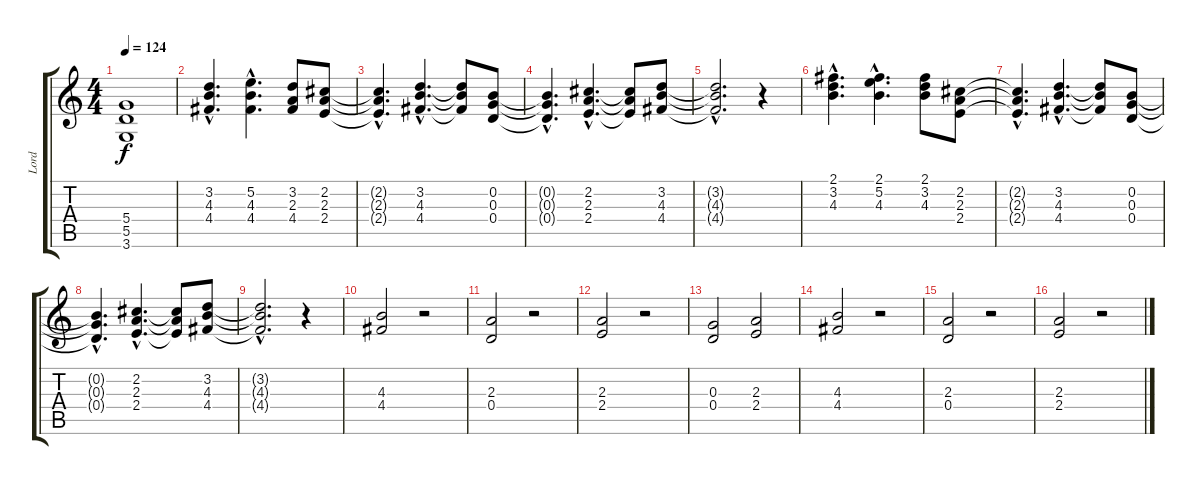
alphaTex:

\track ("Lord" "Lord") {instrument drawbarorgan}
\staff {score tabs}
\tuning (E5 B4 G4 D4 A3 E3) {hide}
\ts (4 4)
\tempo 124
\clef g2
\ks c
(5.4{t} 5.5{t} 3.6{t}).1{dy f} |
(3.2{hac} 4.3{hac} 4.4{hac}).4{d} (5.2{hac} 4.3{hac} 4.4{hac}).4{d} (3.2 2.3 4.4).8 (2.2 2.3 2.4).8 |
(2.2{hac t} 2.3{hac t} 2.4{hac t}).4{d} (3.2{hac} 4.3{hac} 4.4{hac}).4{d} (3.2{t} 4.3{t} 4.4{t}).8 (0.2 0.3 0.4).8 |
(0.2{hac t} 0.3{hac t} 0.4{hac t}).4{d} (2.2{hac} 2.3{hac} 2.4{hac}).4{d} (2.2{t} 2.3{t} 2.4{t}).8 (3.2 4.3 4.4).8 |
(3.2{hac t} 4.3{hac t} 4.4{hac t}).2{d} r.4 |
(2.1{hac} 3.2{hac} 4.3{hac}).4{d} (2.1{hac} 5.2{hac} 4.3{hac}).4{d} (2.1 3.2 4.3).8 (2.2 2.3 2.4).8 |
(2.2{hac t} 2.3{hac t} 2.4{hac t}).4{d} (3.2{hac} 4.3{hac} 4.4{hac}).4{d} (3.2{t} 4.3{t} 4.4{t}).8 (0.2 0.3 0.4).8 |
(0.2{hac t} 0.3{hac t} 0.4{hac t}).4{d} (2.2{hac} 2.3{hac} 2.4{hac}).4{d} (2.2{t} 2.3{t} 2.4{t}).8 (3.2 4.3 4.4).8 |
(3.2{hac t} 4.3{hac t} 4.4{hac t}).2{d} r.4 |
(4.3 4.4).2 r.2 |
(2.3 0.4).2 r.2 |
(2.3 2.4).2 r.2 |
(0.3 0.4).2 (2.3 2.4).2 |
(4.3 4.4).2 r.2 |
(2.3 0.4).2 r.2 |
(2.3 2.4).2 r.2
